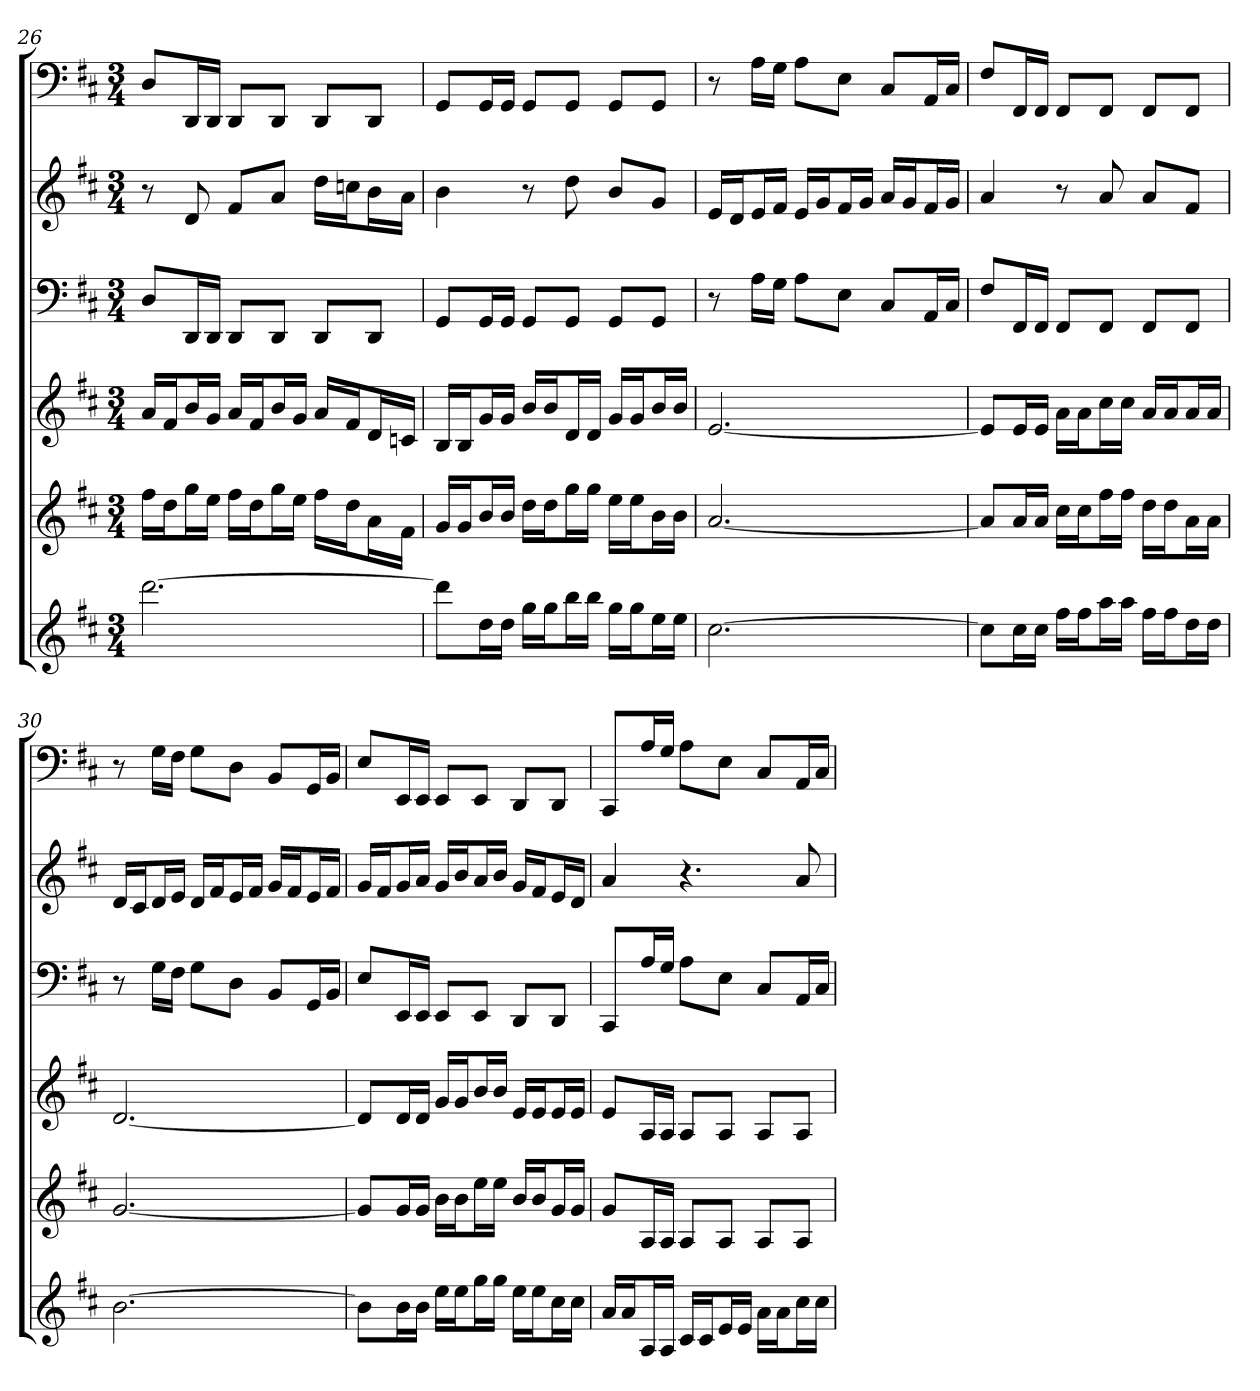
**kern	**kern	**kern	**kern	**kern	**kern
*part6	*part5	*part4	*part3	*part2	*part1
*staff6	*staff5	*staff4	*staff3	*staff2	*staff1
*clefG2	*clefG2	*clefG2	*clefF4	*clefG2	*clefF4
*k[f#c#]	*k[f#c#]	*k[f#c#]	*k[f#c#]	*k[f#c#]	*k[f#c#]
*D:	*D:	*D:	*D:	*D:	*D:
*M3/4	*M3/4	*M3/4	*M3/4	*M3/4	*M3/4
=26	=26	=26	=26	=26	=26
[2.ddd	16ff#\LL	16a/LL	8D/L	8r	8D/L
.	16dd\J	16f#/J	.	.	.
.	16gg\L	16b/L	16DD/L	8d	16DD/L
.	16ee\JJ	16g/JJ	16DD/JJ	.	16DD/JJ
.	16ff#\LL	16a/LL	8DD/L	8f#/L	8DD/L
.	16dd\J	16f#/J	.	.	.
.	16gg\L	16b/L	8DD/J	8a/J	8DD/J
.	16ee\JJ	16g/JJ	.	.	.
.	16ff#\LL	16a/LL	8DD/L	16dd\LL	8DD/L
.	16dd\J	16f#/J	.	16ccn\J	.
.	16a\L	16d/L	8DD/J	16b\L	8DD/J
.	16f#\JJ	16cn/JJ	.	16a\JJ	.
=27	=27	=27	=27	=27	=27
8ddd\L]	16g/LL	16B/LL	8GG/L	4b	8GG/L
.	16g/J	16B/J	.	.	.
16dd\L	16b/L	16g/L	16GG/L	.	16GG/L
16dd\JJ	16b/JJ	16g/JJ	16GG/JJ	.	16GG/JJ
16gg\LL	16dd\LL	16b/LL	8GG/L	8r	8GG/L
16gg\J	16dd\J	16b/J	.	.	.
16bb\L	16gg\L	16d/L	8GG/J	8dd	8GG/J
16bb\JJ	16gg\JJ	16d/JJ	.	.	.
16gg\LL	16ee\LL	16g/LL	8GG/L	8b/L	8GG/L
16gg\J	16ee\J	16g/J	.	.	.
16ee\L	16b\L	16b/L	8GG/J	8g/J	8GG/J
16ee\JJ	16b\JJ	16b/JJ	.	.	.
=28	=28	=28	=28	=28	=28
[2.cc#	[2.a	[2.e	8r	16e/LL	8r
.	.	.	.	16d/J	.
.	.	.	16A\LL	16e/L	16A\LL
.	.	.	16G\JJ	16f#/JJ	16G\JJ
.	.	.	8A\L	16e/LL	8A\L
.	.	.	.	16g/J	.
.	.	.	8E\J	16f#/L	8E\J
.	.	.	.	16g/JJ	.
.	.	.	8C#/L	16a/LL	8C#/L
.	.	.	.	16g/J	.
.	.	.	16AA/L	16f#/L	16AA/L
.	.	.	16C#/JJ	16g/JJ	16C#/JJ
=29	=29	=29	=29	=29	=29
8cc#\L]	8a/L]	8e/L]	8F#/L	4a	8F#/L
16cc#\L	16a/L	16e/L	16FF#/L	.	16FF#/L
16cc#\JJ	16a/JJ	16e/JJ	16FF#/JJ	.	16FF#/JJ
16ff#\LL	16cc#\LL	16a\LL	8FF#/L	8r	8FF#/L
16ff#\J	16cc#\J	16a\J	.	.	.
16aa\L	16ff#\L	16cc#\L	8FF#/J	8a	8FF#/J
16aa\JJ	16ff#\JJ	16cc#\JJ	.	.	.
16ff#\LL	16dd\LL	16a/LL	8FF#/L	8a/L	8FF#/L
16ff#\J	16dd\J	16a/J	.	.	.
16dd\L	16a\L	16a/L	8FF#/J	8f#/J	8FF#/J
16dd\JJ	16a\JJ	16a/JJ	.	.	.
=30	=30	=30	=30	=30	=30
[2.b	[2.g	[2.d	8r	16d/LL	8r
.	.	.	.	16c#/J	.
.	.	.	16G\LL	16d/L	16G\LL
.	.	.	16F#\JJ	16e/JJ	16F#\JJ
.	.	.	8G\L	16d/LL	8G\L
.	.	.	.	16f#/J	.
.	.	.	8D\J	16e/L	8D\J
.	.	.	.	16f#/JJ	.
.	.	.	8BB/L	16g/LL	8BB/L
.	.	.	.	16f#/J	.
.	.	.	16GG/L	16e/L	16GG/L
.	.	.	16BB/JJ	16f#/JJ	16BB/JJ
=31	=31	=31	=31	=31	=31
8b\L]	8g/L]	8d/L]	8E/L	16g/LL	8E/L
.	.	.	.	16f#/J	.
16b\L	16g/L	16d/L	16EE/L	16g/L	16EE/L
16b\JJ	16g/JJ	16d/JJ	16EE/JJ	16a/JJ	16EE/JJ
16ee\LL	16b\LL	16g/LL	8EE/L	16g/LL	8EE/L
16ee\J	16b\J	16g/J	.	16b/J	.
16gg\L	16ee\L	16b/L	8EE/J	16a/L	8EE/J
16gg\JJ	16ee\JJ	16b/JJ	.	16b/JJ	.
16ee\LL	16b/LL	16e/LL	8DD/L	16g/LL	8DD/L
16ee\J	16b/J	16e/J	.	16f#/J	.
16cc#\L	16g/L	16e/L	8DD/J	16e/L	8DD/J
16cc#\JJ	16g/JJ	16e/JJ	.	16d/JJ	.
=32	=32	=32	=32	=32	=32
16a/LL	8g/L	8e/L	8CC#/L	4a	8CC#/L
16a/J	.	.	.	.	.
16A/L	16A/L	16A/L	16A/L	.	16A/L
16A/JJ	16A/JJ	16A/JJ	16G/JJ	.	16G/JJ
16c#/LL	8A/L	8A/L	8A\L	4.r	8A\L
16c#/J	.	.	.	.	.
16e/L	8A/J	8A/J	8E\J	.	8E\J
16e/JJ	.	.	.	.	.
16a\LL	8A/L	8A/L	8C#/L	.	8C#/L
16a\J	.	.	.	.	.
16cc#\L	8A/J	8A/J	16AA/L	8a	16AA/L
16cc#\JJ	.	.	16C#/JJ	.	16C#/JJ
=	=	=	=	=	=
*-	*-	*-	*-	*-	*-
